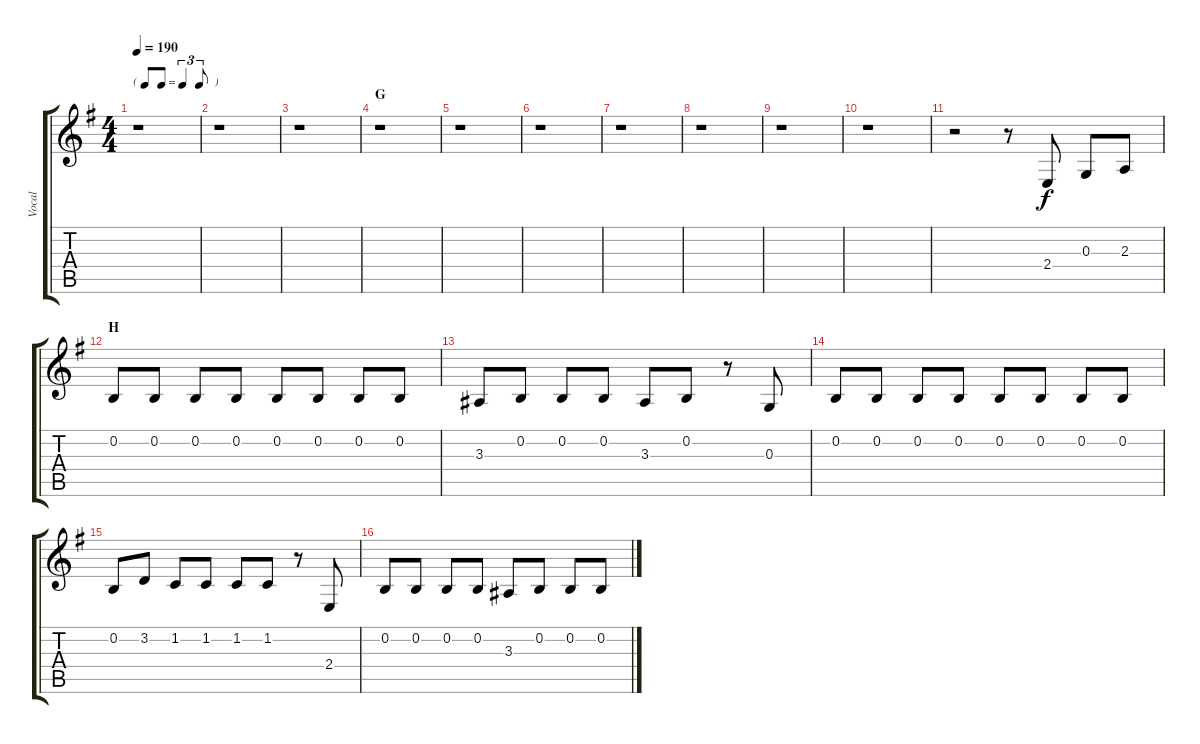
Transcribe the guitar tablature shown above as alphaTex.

\track ("Vocal" "Vocal") {instrument oboe}
\staff {score tabs}
\tuning (E4 B3 G3 D3 A2 E2) {hide}
\ts (4 4)
\tf triplet8th
\tempo 190
\clef g2
\ks g
r.1{dy f} |
r.1 |
r.1 |
\section ("" "G")
r.1 |
r.1 |
r.1 |
r.1 |
r.1 |
r.1 |
r.1 |
r.2 r.8 2.4.8 0.3.8 2.3.8 |
\section ("" "H")
0.2.8 0.2.8 0.2.8 0.2.8 0.2.8 0.2.8 0.2.8 0.2.8 |
3.3.8 0.2.8 0.2.8 0.2.8 3.3.8 0.2.8 r.8 0.3.8 |
0.2.8 0.2.8 0.2.8 0.2.8 0.2.8 0.2.8 0.2.8 0.2.8 |
0.2.8 3.2.8 1.2.8 1.2.8 1.2.8 1.2.8 r.8 2.4.8 |
0.2.8 0.2.8 0.2.8 0.2.8 3.3.8 0.2.8 0.2.8 0.2.8
